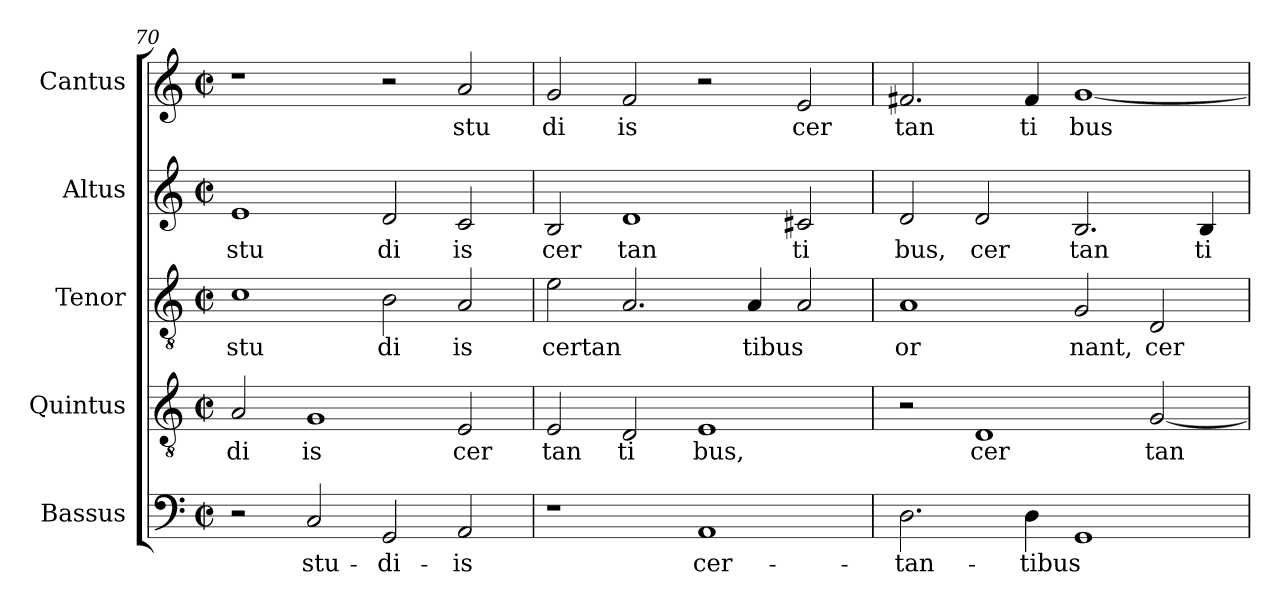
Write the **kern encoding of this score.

**kern	**text	**kern	**text	**kern	**text	**kern	**text	**kern	**text
*part5	*part5	*part4	*part4	*part3	*part3	*part2	*part2	*part1	*part1
*staff5	*staff5	*staff4	*staff4	*staff3	*staff3	*staff2	*staff2	*staff1	*staff1
*I"Bassus	*	*I"Quintus	*	*I"Tenor	*	*I"Altus	*	*I"Cantus	*
*clefF4	*	*clefGv2	*	*clefGv2	*	*clefG2	*	*clefG2	*
*M2/2	*	*M2/2	*	*M2/2	*	*M2/2	*	*M2/2	*
*met(c|)	*	*met(c|)	*	*met(c|)	*	*met(c|)	*	*met(c|)	*
=70	=70	=70	=70	=70	=70	=70	=70	=70	=70
!	!	!	!LO:LY:b:cj	!	!LO:LY:b:cj	!	!LO:LY:b:cj	!	!
2r	.	2A/	di	1c	stu	1e	stu	1r	.
!	!LO:LY:b:cj	!	!LO:LY:b:cj	!	!	!	!	!	!
2C/	stu-	1G	is	.	.	.	.	.	.
!	!LO:LY:b:cj	!	!	!	!LO:LY:b:cj	!	!LO:LY:b:cj	!	!
2GG/	-di-	.	.	2B\	di	2d/	di	2r	.
!	!LO:LY:b:cj	!	!LO:LY:b:cj	!	!LO:LY:b:cj	!	!LO:LY:b:cj	!	!LO:LY:b:cj
2AA/	-is	2E/	cer	2A/	is	2c/	is	2a/	stu
=71	=71	=71	=71	=71	=71	=71	=71	=71	=71
!	!	!	!LO:LY:b:cj	!	!LO:LY:b	!	!LO:LY:b:cj	!	!LO:LY:b:cj
1r	.	2E/	tan	2e\	certan	2B/	cer	2g/	di
!	!	!	!LO:LY:b:cj	!	!	!	!LO:LY:b:cj	!	!LO:LY:b:cj
.	.	2D/	ti	2.A/	.	1d	tan	2f/	is
!	!LO:LY:b:cj	!	!LO:LY:b:cj	!	!	!	!	!	!
1AA	cer-	1E	bus,	.	.	.	.	2r	.
!	!	!	!	!	!LO:LY:b	!	!	!	!
.	.	.	.	4A/	tibus	.	.	.	.
!	!	!	!	!	!	!	!LO:LY:b:cj	!	!LO:LY:b:cj
.	.	.	.	2A/	.	2c#X/	ti	2e/	cer
=72	=72	=72	=72	=72	=72	=72	=72	=72	=72
!	!LO:LY:b:cj	!	!	!	!LO:LY:b:cj	!	!LO:LY:b:cj	!	!LO:LY:b:cj
2.D\	-tan-	2r	.	1A	or	2d/	bus,	2.f#X/	tan
!	!	!	!LO:LY:b:cj	!	!	!	!LO:LY:b:cj	!	!
.	.	1D	cer	.	.	2d/	cer	.	.
!	!LO:LY:b	!	!	!	!	!	!	!	!LO:LY:b:cj
4D\	-tibus	.	.	.	.	.	.	4f#/	ti
!	!	!	!	!	!LO:LY:b:cj	!	!LO:LY:b:cj	!	!LO:LY:b:cj
1GG	.	.	.	2G/	nant,	2.B/	tan	[<1g	bus
!	!	!	!LO:LY:b	!	!LO:LY:b:cj	!	!	!	!
.	.	[<2G/	tan	2D/	cer	.	.	.	.
!	!	!	!	!	!	!	!LO:LY:b:cj	!	!
.	.	.	.	.	.	4B/	ti	.	.
=	=	=	=	=	=	=	=	=	=
*-	*-	*-	*-	*-	*-	*-	*-	*-	*-
